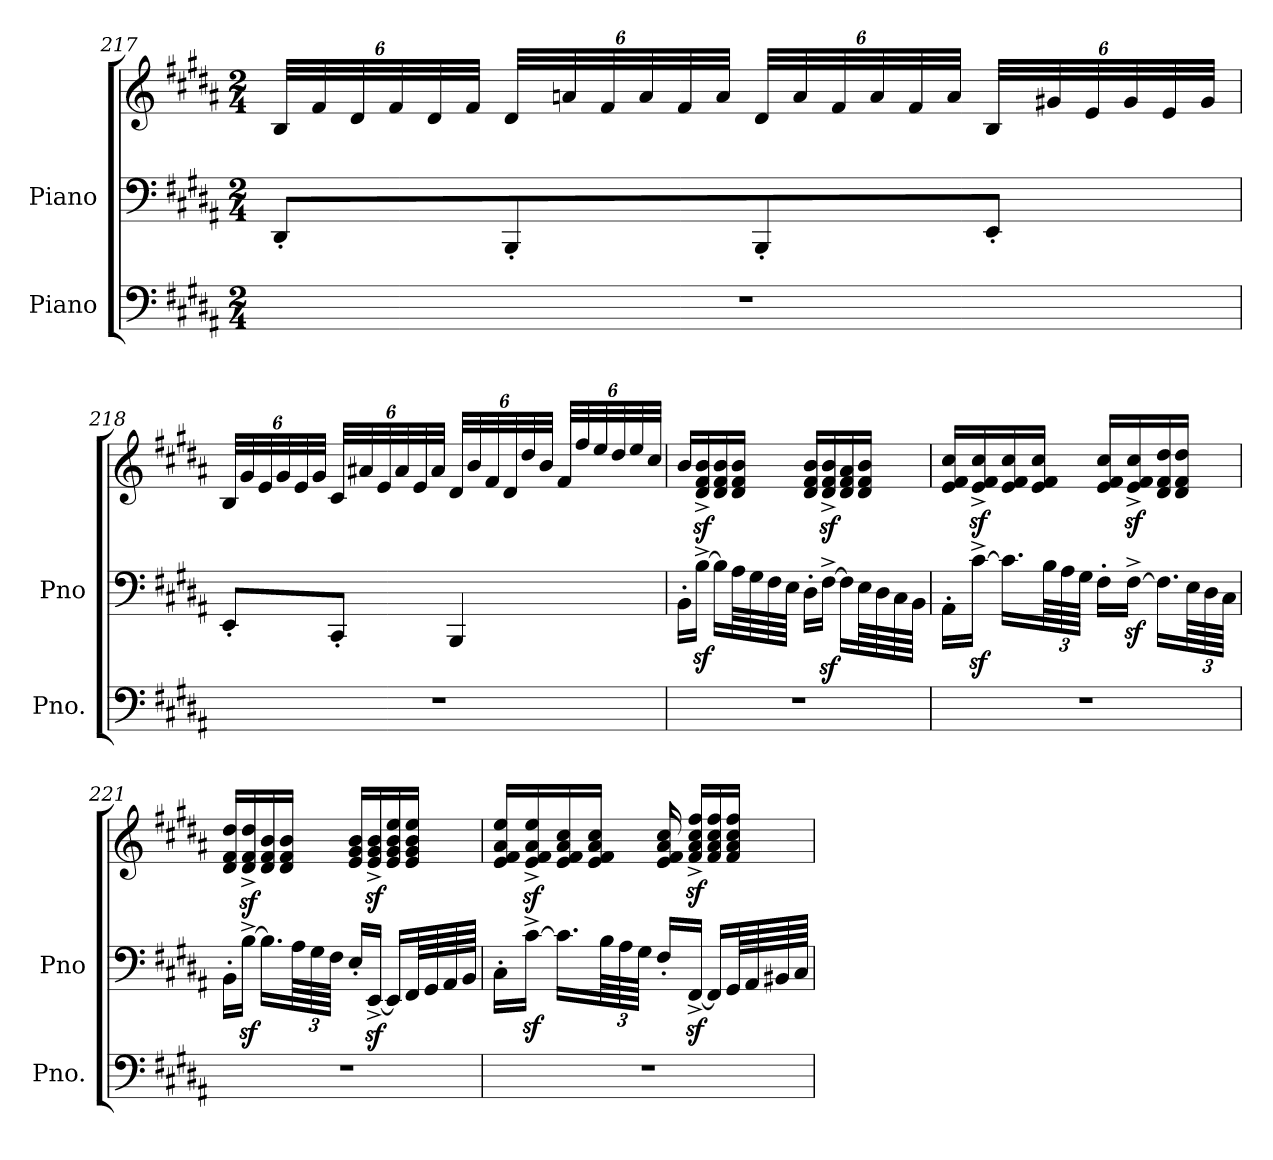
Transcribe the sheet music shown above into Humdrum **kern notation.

**kern	**kern	**kern
*part2	*part1	*part1
*staff3	*staff2	*staff1
*I"Piano	*I"Piano	*
*I'Pno.	*I'Pno	*
!!LO:LB:g=z
*clefF4	*clefF4	*clefG2
*k[f#c#g#d#a#]	*k[f#c#g#d#a#]	*k[f#c#g#d#a#]
*M2/4	*M2/4	*M2/4
*	*	*Xbrackettup
=217	=217	=217
2r	8DD#'/L	48B/LLL
.	.	48f#/
.	.	48d#/
.	.	48f#/
.	.	48d#/
.	.	48f#/JJJ
.	8BBB'/	48d#/LLL
.	.	48an/
.	.	48f#/
.	.	48a/
.	.	48f#/
.	.	48a/JJJ
.	8BBB'/	48d#/LLL
.	.	48a/
.	.	48f#/
.	.	48a/
.	.	48f#/
.	.	48a/JJJ
.	8EE'/J	48B/LLL
.	.	48g#X/
.	.	48e/
.	.	48g#/
.	.	48e/
.	.	48g#/JJJ
=218	=218	=218
2r	8EE'/L	48B/LLL
.	.	48g#/
.	.	48e/
.	.	48g#/
.	.	48e/
.	.	48g#/JJJ
.	8CC#'/J	48c#/LLL
.	.	48a#X/
.	.	48e/
.	.	48a#/
.	.	48e/
.	.	48a#/JJJ
.	4BBB/	48d#/LLL
.	.	48b/
.	.	48f#/
.	.	48d#/
.	.	48dd#/
.	.	48b/JJJ
.	.	48f#/LLL
.	.	48ff#/
.	.	48ee/
.	.	48dd#/
.	.	48ee/
.	.	48cc#/JJJ
!!LO:PB:g=z
=219	=219	=219
2r	16BB'\LL	16b/LL
.	[16Bz<^\JJ	16d#/z<^ 16f#/z<^ 16b/z<^
.	16B\LL]	16d#/ 16f#/ 16b/
.	64A#\LL	16d#/ 16f#/ 16b/JJ
.	64G#\	.
.	64F#\	.
.	64E\JJJJ	.
.	16D#'\LL	16d#/ 16f#/ 16b/LL
.	[16F#z<^\JJ	16d#/z<^ 16f#/z<^ 16b/z<^
.	16F#\LL]	16d#/ 16f#/ 16a#/
.	64E\LL	16d#/ 16f#/ 16b/JJ
.	64D#\	.
.	64C#\	.
.	64BB\JJJJ	.
=220	=220	=220
2r	16AA#'\LL	16e/ 16f#/ 16cc#/LL
.	[16c#z<^\JJ	16e/z<^ 16f#/z<^ 16cc#/z<^
.	16.c#\LL]	16e/ 16f#/ 16cc#/
.	.	16e/ 16f#/ 16cc#/JJ
*	*Xbrackettup	*
.	96B\LL	.
.	96A#\	.
.	96G#\JJJJ	.
.	16F#'\LL	16e/ 16f#/ 16cc#/LL
.	[16F#z<^\JJ	16e/z<^ 16f#/z<^ 16cc#/z<^
.	16.F#\LL]	16d#/ 16f#/ 16dd#/
.	.	16d#/ 16f#/ 16dd#/JJ
.	96E\LL	.
.	96D#\	.
.	96C#\JJJJ	.
=221	=221	=221
2r	16BB'\LL	16d#/ 16f#/ 16dd#/LL
.	[16Bz<^\JJ	16d#/z<^ 16f#/z<^ 16dd#/z<^
.	16.B\LL]	16d#/ 16f#/ 16b/
.	.	16d#/ 16f#/ 16b/JJ
.	96A#\LL	.
.	96G#\	.
.	96F#\JJJJ	.
.	16E'/LL	16e/ 16g#/ 16b/LL
.	[16EEz<^/JJ	16e/z<^ 16g#/z<^ 16b/z<^
.	16EE/LL]	16e/ 16g#/ 16b/ 16ee/
.	64FF#/LL	16e/ 16g#/ 16b/ 16ee/JJ
.	64GG#/	.
.	64AA#/	.
.	64BB/JJJJ	.
!!LO:LB:g=z
=222	=222	=222
2r	16C#'\LL	16e/ 16f#/ 16a#/ 16ee/LL
.	[16c#z<^\JJ	16e/z<^ 16f#/z<^ 16a#/z<^ 16ee/z<^
.	16.c#\LL]	16e/ 16f#/ 16a#/ 16cc#/
.	.	16e/ 16f#/ 16a#/ 16cc#/JJ
.	96B\LL	.
.	96A#\	.
.	96G#\JJJJ	.
.	16F#'/LL	16e/ 16f#/ 16a#/ 16cc#/
.	[16FF#z<^/JJ	16f#/z<^ 16a#/z<^ 16cc#/z<^ 16ff#/z<^LL
.	16FF#/LL]	16f#/ 16a#/ 16cc#/ 16ff#/
.	64GG#/LL	16f#/ 16a#/ 16cc#/ 16ff#/JJ
.	64AA#/	.
.	64BB#X/	.
.	64C#/JJJJ	.
=	=	=
*-	*-	*-
